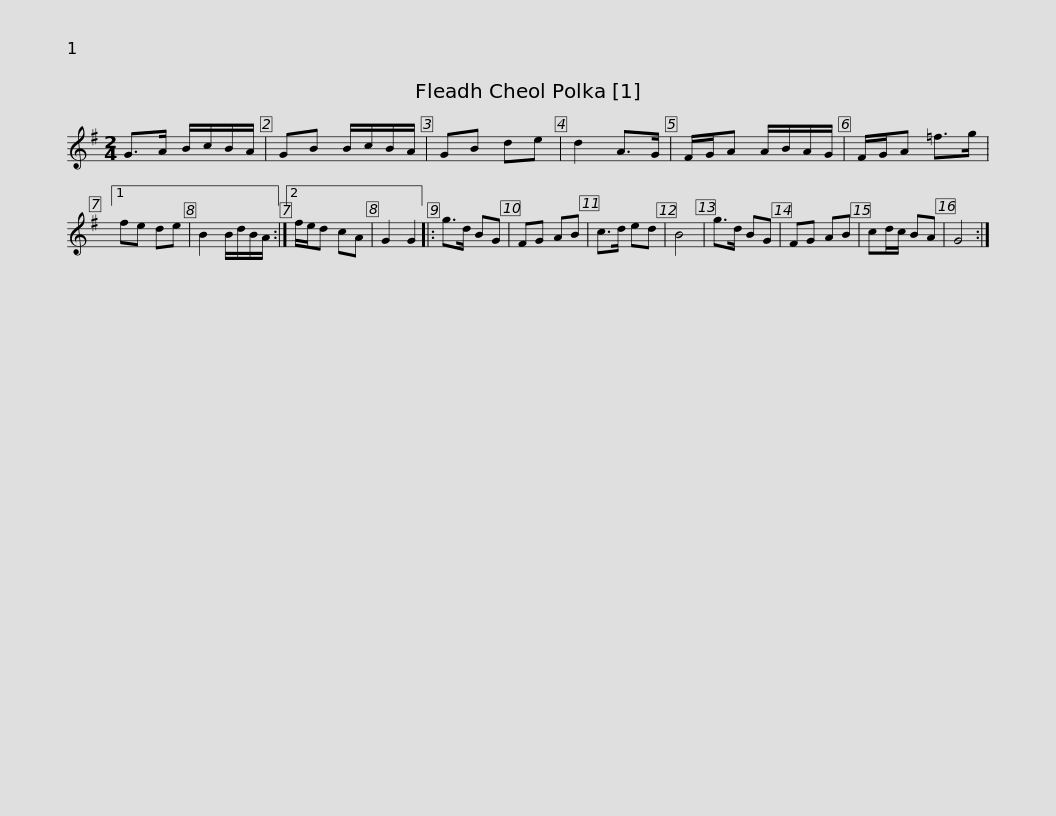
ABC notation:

X:1
L:1/8
M:2/4
I:linebreak $
K:G
V:1 treble
V:1
 G>A B/c/B/A/ | GB B/c/B/A/ | GB de | d2 A>G | F/G/A A/B/A/G/ | %5
 F/G/A =f>g |1 fe de | B2 B/d/B/A/ :|2$ f/e/d cA | G2 G2 |: %10
 g>d BG | FG AB | c>d ed | B4 | g>d BG | %15
 FG AB | cd/c/ BA | G4 :| %18
